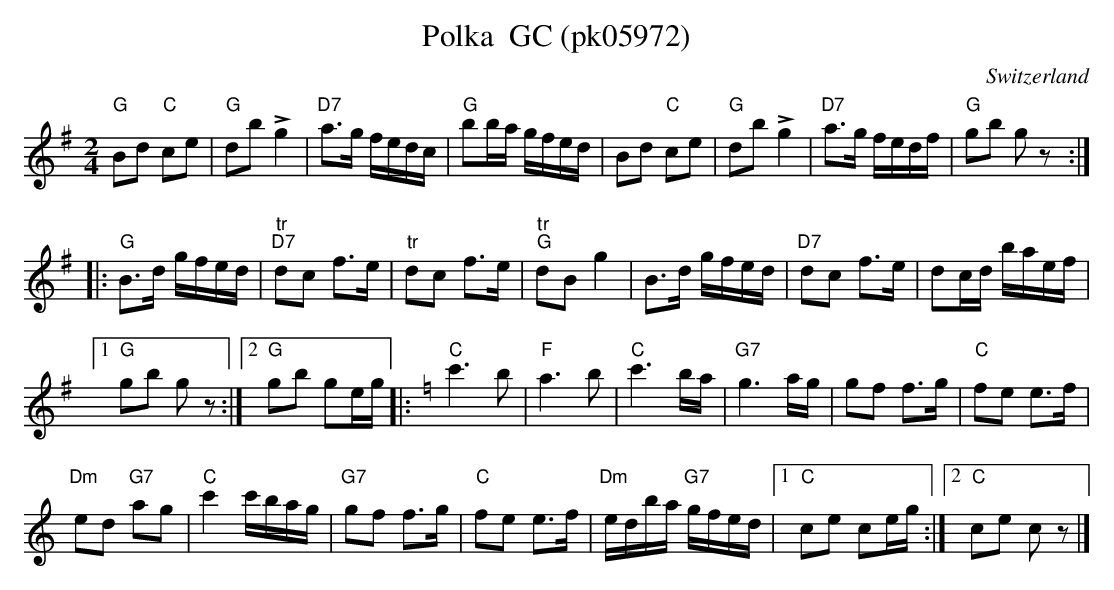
X:1
T: Polka  GC (pk05972)
O:Switzerland
M:2/4
L:1/8
K:G major
"G"Bd "C"ce | "G"db !>!g2 | "D7"a>g f/e/d/c/ | "G"bb/a/ g/f/e/d/ | Bd "C"ce | "G"db!>!g2 | "D7"a>g f/e/d/f/ | "G"gb gz ::
"G"B>d g/f/e/d/ | "tr""D7"dc f>e | "tr"dc f>e | "tr""G"dBg2 | B>d g/f/e/d/ | "D7"dc f>e | dc/d/ b/a/e/f/ |1
"G"gb gz :|2 "G"gb ge/g/ |: [K:C] "C"c'3b |  "F"a3b | "C"c'3b/a/ | "G7"g3a/g/ | gf f>g | "C"fe e>f |
"Dm"ed "G7"ag | "C"c'2 c'/b/a/g/ | "G7"gf f>g | "C"fe e>f | "Dm"e/d/b/a/ "G7"g/f/e/d/ |1 "C"ce ce/g/ :|2 "C"ce cz |]
